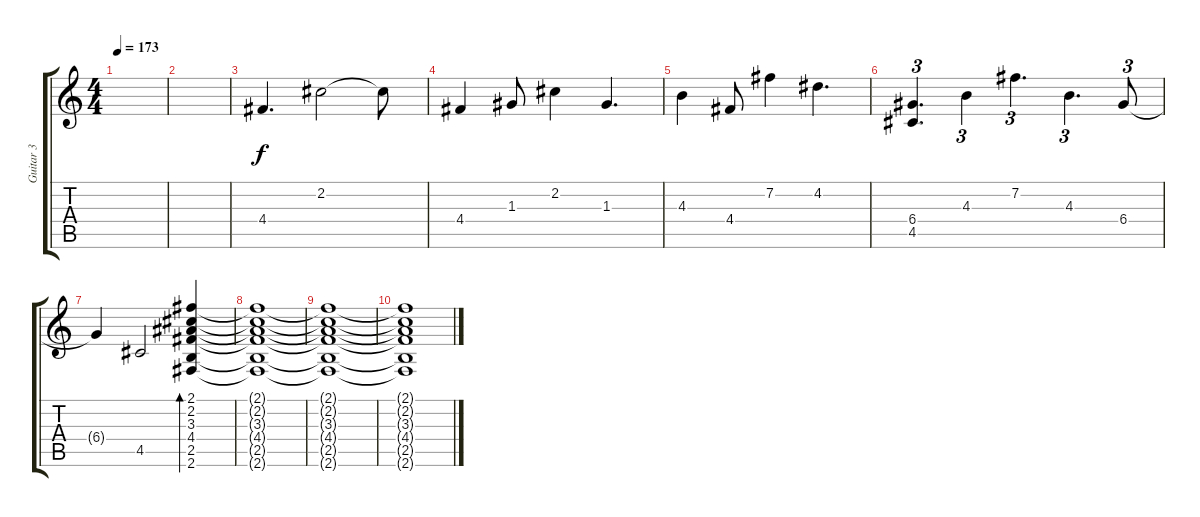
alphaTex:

\track ("Guitar 3" "Guitar 3") {instrument acousticguitarsteel}
\staff {score tabs}
\tuning (E4 B3 G3 D3 A2 E2) {hide}
\ts (4 4)
\tempo 173
\clef g2
\ks c
|
|
4.4.4{d} 2.2.2 2.2{t}.8 |
4.4.4 1.3.8 2.2.4 1.3.4{d} |
4.3.4 4.4.8 7.2.4 4.2.4{d} |
(6.4 4.5).4{d tu (3 2)} 4.3.4{tu (3 2)} 7.2.4{d tu (3 2)} 4.3.4{d tu (3 2)} 6.4.8{tu (3 2)} |
6.4{t}.4 4.5.2 (2.1 2.2 3.3 4.4 2.5 2.6).4{bd 480} |
(2.1{t} 2.2{t} 3.3{t} 4.4{t} 2.5{t} 2.6{t}).1 |
(2.1{t} 2.2{t} 3.3{t} 4.4{t} 2.5{t} 2.6{t}).1 |
(2.1{t} 2.2{t} 3.3{t} 4.4{t} 2.5{t} 2.6{t}).1
